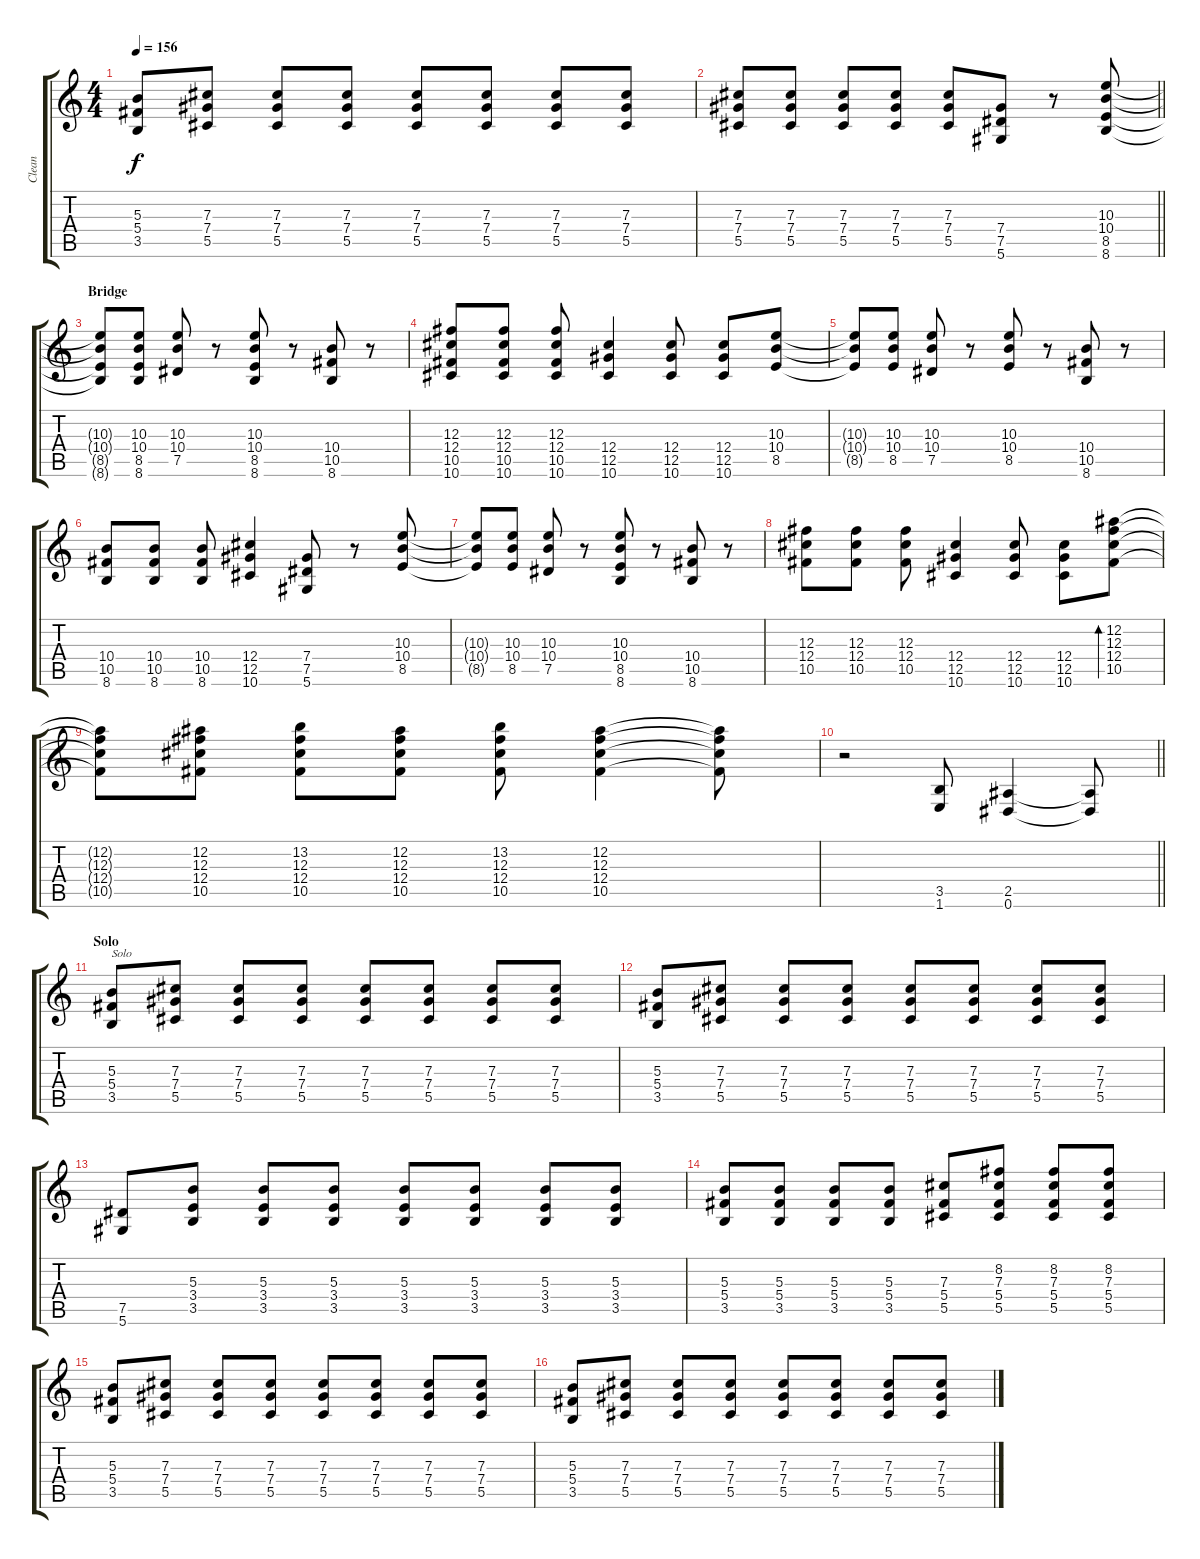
\track ("Clean" "Clean") {instrument electricguitarclean}
\staff {score tabs}
\tuning (Eb4 Bb3 Gb3 Db3 Ab2 Eb2) {hide}
\ts (4 4)
\tempo 156
\clef g2
\ks c
(5.3 5.4 3.5).8{dy f} (7.3 7.4 5.5).8 (7.3 7.4 5.5).8 (7.3 7.4 5.5).8 (7.3 7.4 5.5).8 (7.3 7.4 5.5).8 (7.3 7.4 5.5).8 (7.3 7.4 5.5).8 |
\barLineRight lightlight
(7.3 7.4 5.5).8 (7.3 7.4 5.5).8 (7.3 7.4 5.5).8 (7.3 7.4 5.5).8 (7.3 7.4 5.5).8 (7.4 7.5 5.6).8 r.8 (10.3 10.4 8.5 8.6).8 |
\section ("" "Bridge")
(10.3{t} 10.4{t} 8.5{t} 8.6{t}).8 (10.3 10.4 8.5 8.6).8 (10.3 10.4 7.5).8 r.8 (10.3 10.4 8.5 8.6).8 r.8 (10.4 10.5 8.6).8 r.8 |
(12.3 12.4 10.5 10.6).8 (12.3 12.4 10.5 10.6).8 (12.3 12.4 10.5 10.6).8 (12.4 12.5 10.6).4 (12.4 12.5 10.6).8 (12.4 12.5 10.6).8 (10.3 10.4 8.5).8 |
(10.3{t} 10.4{t} 8.5{t}).8 (10.3 10.4 8.5).8 (10.3 10.4 7.5).8 r.8 (10.3 10.4 8.5).8 r.8 (10.4 10.5 8.6).8 r.8 |
(10.4 10.5 8.6).8 (10.4 10.5 8.6).8 (10.4 10.5 8.6).8 (12.4 12.5 10.6).4 (7.4 7.5 5.6).8 r.8 (10.3 10.4 8.5).8 |
(10.3{t} 10.4{t} 8.5{t}).8 (10.3 10.4 8.5).8 (10.3 10.4 7.5).8 r.8 (10.3 10.4 8.5 8.6).8 r.8 (10.4 10.5 8.6).8 r.8 |
(12.3 12.4 10.5).8 (12.3 12.4 10.5).8 (12.3 12.4 10.5).8 (12.4 12.5 10.6).4 (12.4 12.5 10.6).8 (12.4 12.5 10.6).8 (12.2 12.3 12.4 10.5).8{bd 120} |
(12.2{t} 12.3{t} 12.4{t} 10.5{t}).8 (12.2 12.3 12.4 10.5).8 (13.2 12.3 12.4 10.5).8 (12.2 12.3 12.4 10.5).8 (13.2 12.3 12.4 10.5).8 (12.2 12.3 12.4 10.5).4 (12.2{t} 12.3{t} 12.4{t} 10.5{t}).8 |
\barLineRight lightlight
r.2 (3.5 1.6).8 (2.5 0.6).4 (2.5{t} 0.6{t}).8 |
\section ("" "Solo")
(5.3 5.4 3.5).8{txt "Solo"} (7.3 7.4 5.5).8 (7.3 7.4 5.5).8 (7.3 7.4 5.5).8 (7.3 7.4 5.5).8 (7.3 7.4 5.5).8 (7.3 7.4 5.5).8 (7.3 7.4 5.5).8 |
(5.3 5.4 3.5).8 (7.3 7.4 5.5).8 (7.3 7.4 5.5).8 (7.3 7.4 5.5).8 (7.3 7.4 5.5).8 (7.3 7.4 5.5).8 (7.3 7.4 5.5).8 (7.3 7.4 5.5).8 |
(7.5 5.6).8 (5.3 3.4 3.5).8 (5.3 3.4 3.5).8 (5.3 3.4 3.5).8 (5.3 3.4 3.5).8 (5.3 3.4 3.5).8 (5.3 3.4 3.5).8 (5.3 3.4 3.5).8 |
(5.3 5.4 3.5).8 (5.3 5.4 3.5).8 (5.3 5.4 3.5).8 (5.3 5.4 3.5).8 (7.3 5.4 5.5).8 (8.2 7.3 5.4 5.5).8 (8.2 7.3 5.4 5.5).8 (8.2 7.3 5.4 5.5).8 |
(5.3 5.4 3.5).8 (7.3 7.4 5.5).8 (7.3 7.4 5.5).8 (7.3 7.4 5.5).8 (7.3 7.4 5.5).8 (7.3 7.4 5.5).8 (7.3 7.4 5.5).8 (7.3 7.4 5.5).8 |
(5.3 5.4 3.5).8 (7.3 7.4 5.5).8 (7.3 7.4 5.5).8 (7.3 7.4 5.5).8 (7.3 7.4 5.5).8 (7.3 7.4 5.5).8 (7.3 7.4 5.5).8 (7.3 7.4 5.5).8
